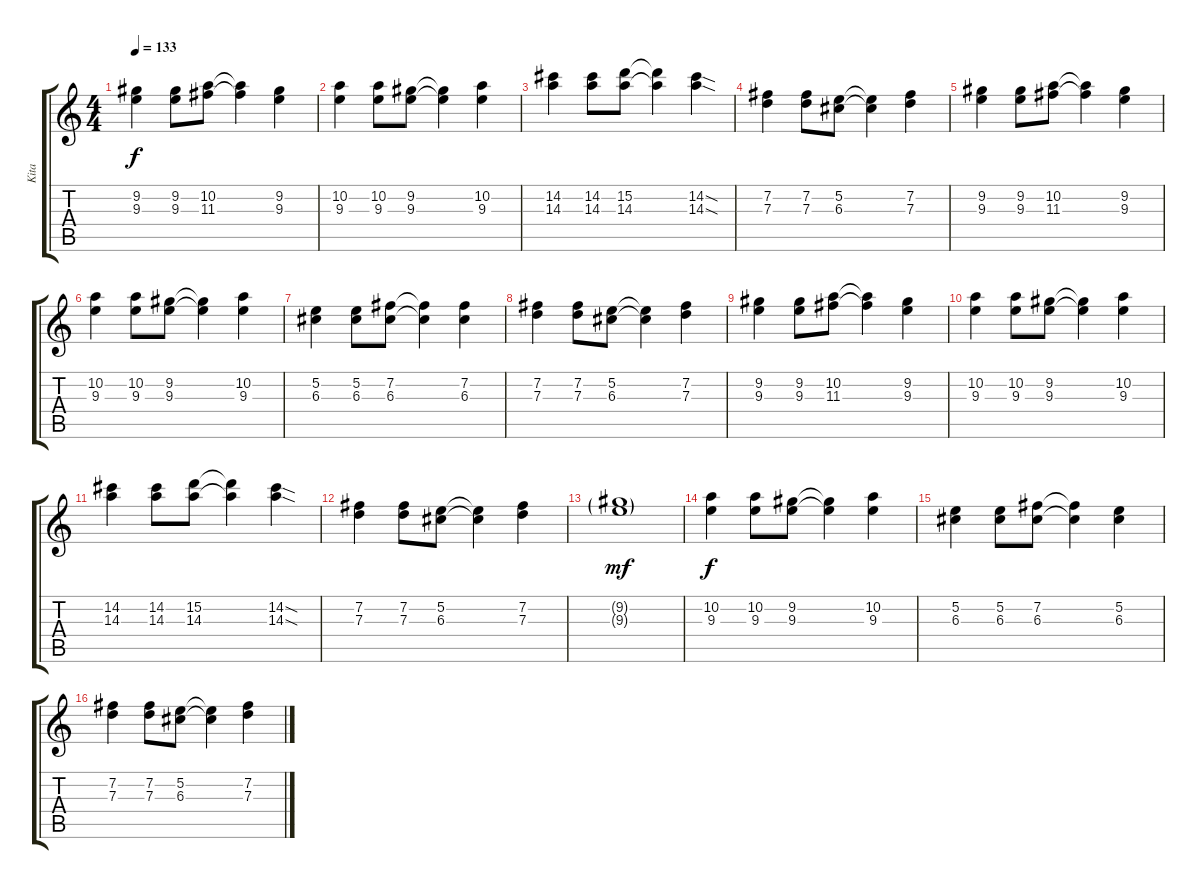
\track ("Kita" "Kita") {instrument overdrivenguitar}
\staff {score tabs}
\tuning (E4 B3 G3 D3 A2 E2) {hide}
\ts (4 4)
\tempo 133
\clef g2
\ks c
(9.2 9.3).4{dy f} (9.2 9.3).8 (10.2 11.3).8 (10.2{t} 11.3{t}).4 (9.2 9.3).4 |
(10.2 9.3).4 (10.2 9.3).8 (9.2 9.3).8 (9.2{t} 9.3{t}).4 (10.2 9.3).4 |
(14.2 14.3).4 (14.2 14.3).8 (15.2 14.3).8 (15.2{t} 14.3{t}).4 (14.2{sod} 14.3{sod}).4 |
(7.2 7.3).4 (7.2 7.3).8 (5.2 6.3).8 (5.2{t} 6.3{t}).4 (7.2 7.3).4 |
(9.2 9.3).4 (9.2 9.3).8 (10.2 11.3).8 (10.2{t} 11.3{t}).4 (9.2 9.3).4 |
(10.2 9.3).4 (10.2 9.3).8 (9.2 9.3).8 (9.2{t} 9.3{t}).4 (10.2 9.3).4 |
(5.2 6.3).4 (5.2 6.3).8 (7.2 6.3).8 (7.2{t} 6.3{t}).4 (7.2 6.3).4 |
(7.2 7.3).4 (7.2 7.3).8 (5.2 6.3).8 (5.2{t} 6.3{t}).4 (7.2 7.3).4 |
(9.2 9.3).4 (9.2 9.3).8 (10.2 11.3).8 (10.2{t} 11.3{t}).4 (9.2 9.3).4 |
(10.2 9.3).4 (10.2 9.3).8 (9.2 9.3).8 (9.2{t} 9.3{t}).4 (10.2 9.3).4 |
(14.2 14.3).4 (14.2 14.3).8 (15.2 14.3).8 (15.2{t} 14.3{t}).4 (14.2{sod} 14.3{sod}).4 |
(7.2 7.3).4 (7.2 7.3).8 (5.2 6.3).8 (5.2{t} 6.3{t}).4 (7.2 7.3).4 |
(9.2{g} 9.3{g}).1{dy mf} |
(10.2 9.3).4{dy f} (10.2 9.3).8 (9.2 9.3).8 (9.2{t} 9.3{t}).4 (10.2 9.3).4 |
(5.2 6.3).4 (5.2 6.3).8 (7.2 6.3).8 (7.2{t} 6.3{t}).4 (5.2 6.3).4 |
(7.2 7.3).4 (7.2 7.3).8 (5.2 6.3).8 (5.2{t} 6.3{t}).4 (7.2 7.3).4
